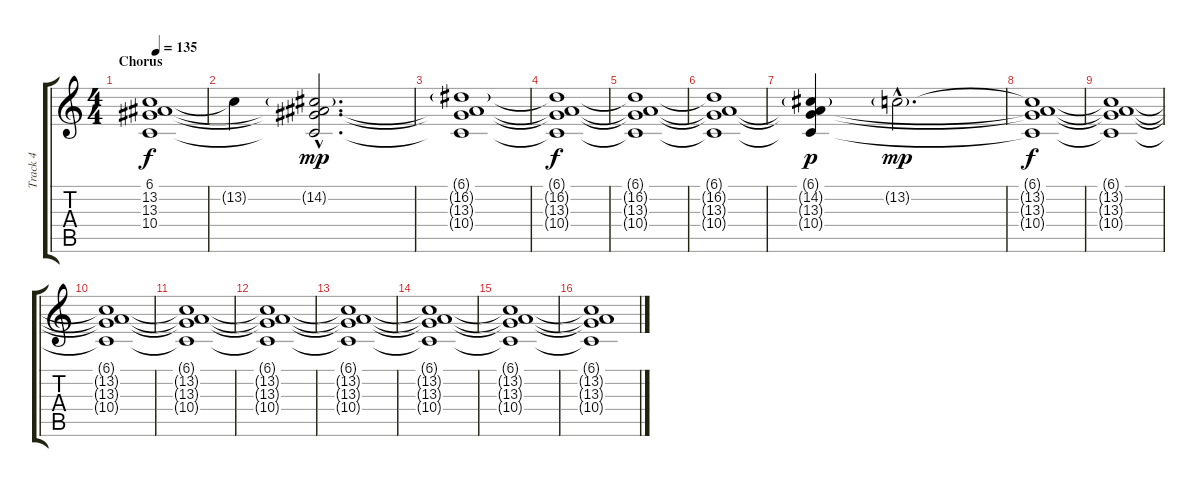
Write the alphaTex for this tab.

\track ("Track 4" "Track 4") {instrument tangoaccordion}
\staff {score tabs}
\tuning (E4 B3 G3 D3 A2 E2) {hide}
\ts (4 4)
\section ("" "Chorus")
\tempo 135
\clef g2
\ks c
(6.1{t} 13.2{t} 13.3{t} 10.4{t}).1{dy f} |
13.2{t}.4 (6.1{hac t} 14.2{g hac} 13.3{hac t} 10.4{hac t}).2{d dy mp} |
(6.1{t} 16.2{g} 13.3{t} 10.4{t}).1 |
(6.1{t} 16.2{t} 13.3{t} 10.4{t}).1{dy f} |
(6.1{t} 16.2{t} 13.3{t} 10.4{t}).1 |
(6.1{t} 16.2{t} 13.3{t} 10.4{t}).1 |
(6.1{t} 14.2{g} 13.3{t} 10.4{t}).4{dy p} 13.2{g hac}.2{d dy mp} |
(6.1{t} 13.2{t} 13.3{t} 10.4{t}).1{dy f} |
(6.1{t} 13.2{t} 13.3{t} 10.4{t}).1 |
(6.1{t} 13.2{t} 13.3{t} 10.4{t}).1 |
(6.1{t} 13.2{t} 13.3{t} 10.4{t}).1 |
(6.1{t} 13.2{t} 13.3{t} 10.4{t}).1 |
(6.1{t} 13.2{t} 13.3{t} 10.4{t}).1 |
(6.1{t} 13.2{t} 13.3{t} 10.4{t}).1 |
(6.1{t} 13.2{t} 13.3{t} 10.4{t}).1 |
(6.1{t} 13.2{t} 13.3{t} 10.4{t}).1
